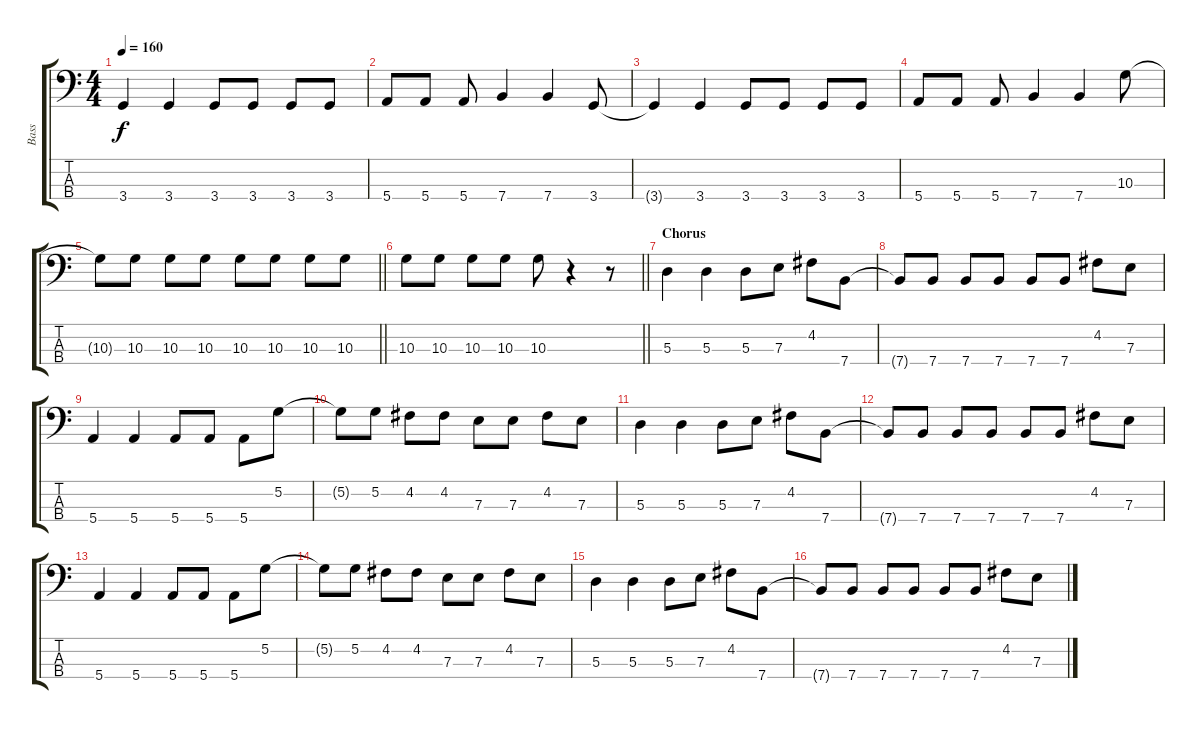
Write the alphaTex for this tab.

\track ("Bass" "Bass") {instrument electricbassfinger}
\staff {score tabs}
\tuning (G2 D2 A1 E1) {hide}
\ts (4 4)
\tempo 160
\clef f4
\ks c
3.4{t}.4{dy f} 3.4.4 3.4.8 3.4.8 3.4.8 3.4.8 |
5.4.8 5.4.8 5.4.8 7.4.4 7.4.4 3.4.8 |
3.4{t}.4 3.4.4 3.4.8 3.4.8 3.4.8 3.4.8 |
5.4.8 5.4.8 5.4.8 7.4.4 7.4.4 10.3.8 |
\barLineRight lightlight
10.3{t}.8 10.3.8 10.3.8 10.3.8 10.3.8 10.3.8 10.3.8 10.3.8 |
\barLineRight lightlight
10.3.8 10.3.8 10.3.8 10.3.8 10.3.8 r.4 r.8 |
\section ("" "Chorus")
5.3.4 5.3.4 5.3.8 7.3.8 4.2.8 7.4.8 |
7.4{t}.8 7.4.8 7.4.8 7.4.8 7.4.8 7.4.8 4.2.8 7.3.8 |
5.4.4 5.4.4 5.4.8 5.4.8 5.4.8 5.2.8 |
5.2{t}.8 5.2.8 4.2.8 4.2.8 7.3.8 7.3.8 4.2.8 7.3.8 |
5.3.4 5.3.4 5.3.8 7.3.8 4.2.8 7.4.8 |
7.4{t}.8 7.4.8 7.4.8 7.4.8 7.4.8 7.4.8 4.2.8 7.3.8 |
5.4.4 5.4.4 5.4.8 5.4.8 5.4.8 5.2.8 |
5.2{t}.8 5.2.8 4.2.8 4.2.8 7.3.8 7.3.8 4.2.8 7.3.8 |
5.3.4 5.3.4 5.3.8 7.3.8 4.2.8 7.4.8 |
7.4{t}.8 7.4.8 7.4.8 7.4.8 7.4.8 7.4.8 4.2.8 7.3.8
